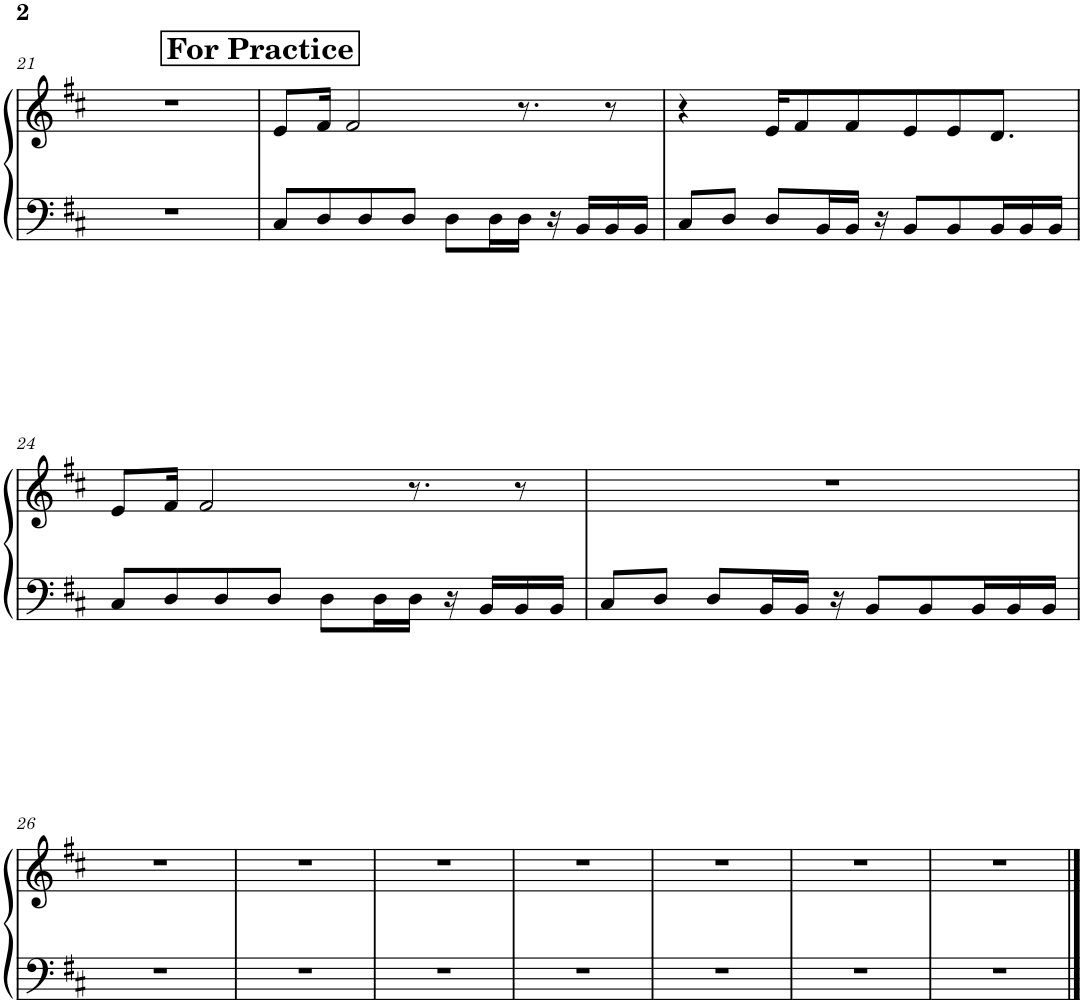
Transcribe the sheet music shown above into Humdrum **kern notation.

**kern	**kern
*part1	*part1
*staff2	*staff1
*I"Piano	*
*I'Pno.	*
!!LO:PB:g=z
*clefF4	*clefG2
*k[f#c#]	*k[f#c#]
*M4/4	*M4/4
=21	=21
1r	1r
!!LO:REH:place=s1:a:B:cj:fs=14:t=For Practice
=22	=22
8C#/L	8e/L
8D/	16f#/Jk
.	2f#/
8D/	.
8D/J	.
8D\L	.
16D\L	.
16D\JJ	8.r
16r	.
16BB/LL	.
16BB/	8r
16BB/JJ	.
=23	=23
8C#/L	4r
8D/J	.
8D/L	16e/KL
.	8f#/
16BB/L	.
16BB/JJ	8f#/
16r	.
8BB/L	8e/
8BB/	8e/
16BB/L	8.d/J
16BB/	.
16BB/JJ	.
!!LO:LB:g=z
=24	=24
8C#/L	8e/L
8D/	16f#/Jk
.	2f#/
8D/	.
8D/J	.
8D\L	.
16D\L	.
16D\JJ	8.r
16r	.
16BB/LL	.
16BB/	8r
16BB/JJ	.
=25	=25
8C#/L	1r
8D/J	.
8D/L	.
16BB/L	.
16BB/JJ	.
16r	.
8BB/L	.
8BB/	.
16BB/L	.
16BB/	.
16BB/JJ	.
!!LO:LB:g=z
=26	=26
1r	1r
=27	=27
1r	1r
=28	=28
1r	1r
=29	=29
1r	1r
=30	=30
1r	1r
=31	=31
1r	1r
=32	=32
1r	1r
==	==
*-	*-
